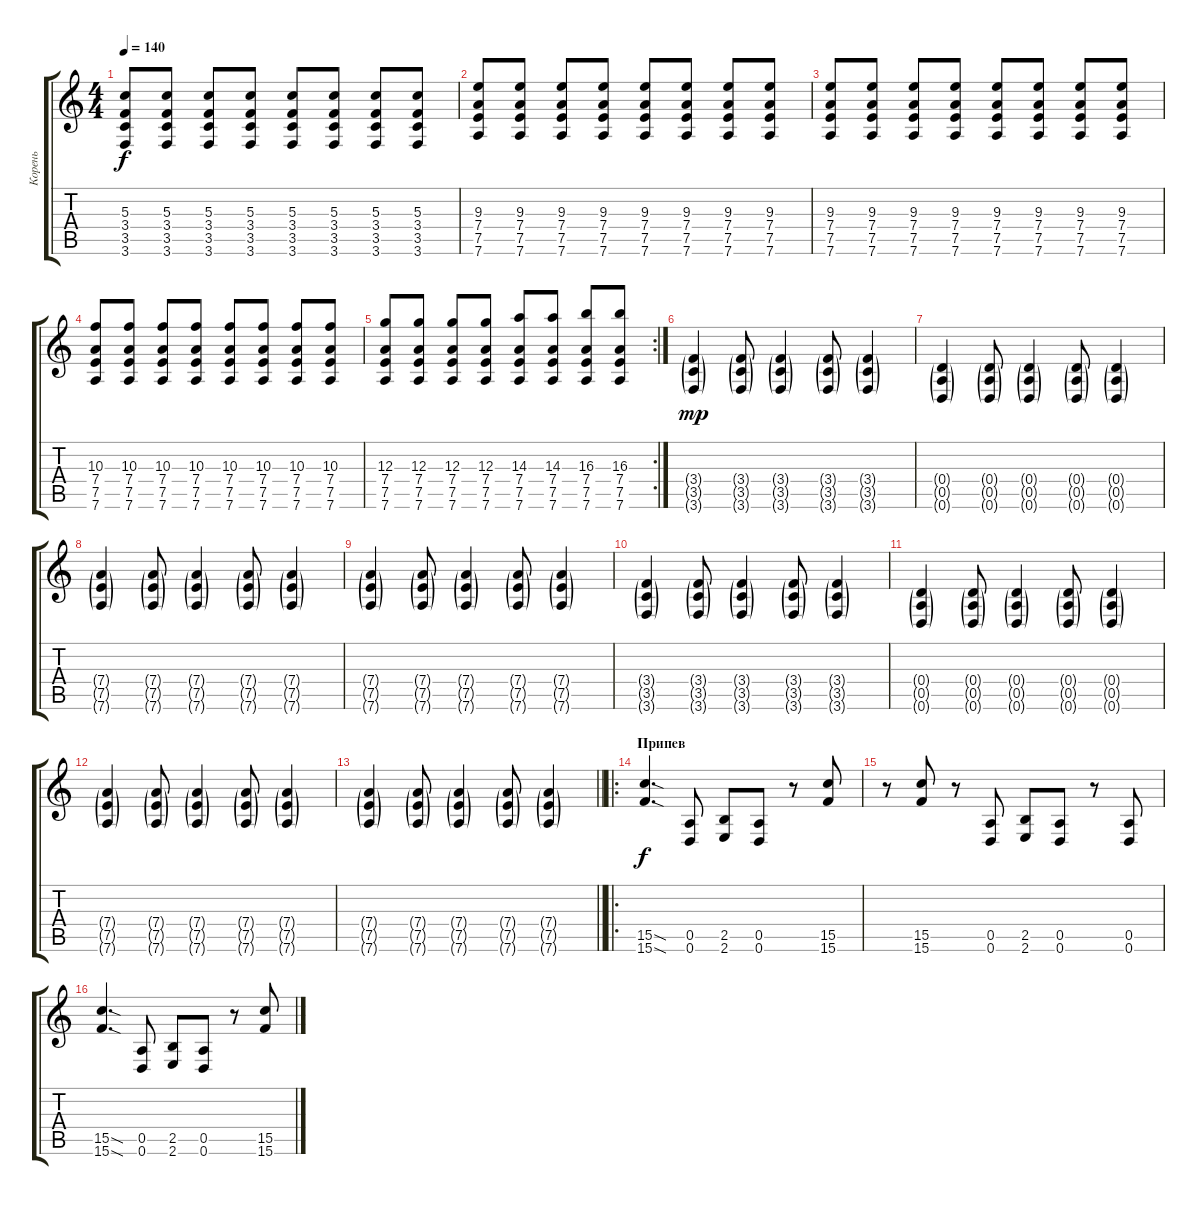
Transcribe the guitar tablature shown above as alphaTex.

\track ("Корень" "Корень") {instrument overdrivenguitar}
\staff {score tabs}
\tuning (E4 B3 G3 D3 A2 D2) {hide}
\ts (4 4)
\tempo 140
\clef g2
\ks c
(5.3 3.4 3.5 3.6).8{dy f} (5.3 3.4 3.5 3.6).8 (5.3 3.4 3.5 3.6).8 (5.3 3.4 3.5 3.6).8 (5.3 3.4 3.5 3.6).8 (5.3 3.4 3.5 3.6).8 (5.3 3.4 3.5 3.6).8 (5.3 3.4 3.5 3.6).8 |
(9.3 7.4 7.5 7.6).8 (9.3 7.4 7.5 7.6).8 (9.3 7.4 7.5 7.6).8 (9.3 7.4 7.5 7.6).8 (9.3 7.4 7.5 7.6).8 (9.3 7.4 7.5 7.6).8 (9.3 7.4 7.5 7.6).8 (9.3 7.4 7.5 7.6).8 |
(9.3 7.4 7.5 7.6).8 (9.3 7.4 7.5 7.6).8 (9.3 7.4 7.5 7.6).8 (9.3 7.4 7.5 7.6).8 (9.3 7.4 7.5 7.6).8 (9.3 7.4 7.5 7.6).8 (9.3 7.4 7.5 7.6).8 (9.3 7.4 7.5 7.6).8 |
(10.3 7.4 7.5 7.6).8 (10.3 7.4 7.5 7.6).8 (10.3 7.4 7.5 7.6).8 (10.3 7.4 7.5 7.6).8 (10.3 7.4 7.5 7.6).8 (10.3 7.4 7.5 7.6).8 (10.3 7.4 7.5 7.6).8 (10.3 7.4 7.5 7.6).8 |
\rc 2
(12.3 7.4 7.5 7.6).8 (12.3 7.4 7.5 7.6).8 (12.3 7.4 7.5 7.6).8 (12.3 7.4 7.5 7.6).8 (14.3 7.4 7.5 7.6).8 (14.3 7.4 7.5 7.6).8 (16.3 7.4 7.5 7.6).8 (16.3 7.4 7.5 7.6).8 |
(3.4{g} 3.5{g} 3.6{g}).4{dy mp} (3.4{g} 3.5{g} 3.6{g}).8 (3.4{g} 3.5{g} 3.6{g}).4 (3.4{g} 3.5{g} 3.6{g}).8 (3.4{g} 3.5{g} 3.6{g}).4 |
(0.4{g} 0.5{g} 0.6{g}).4 (0.4{g} 0.5{g} 0.6{g}).8 (0.4{g} 0.5{g} 0.6{g}).4 (0.4{g} 0.5{g} 0.6{g}).8 (0.4{g} 0.5{g} 0.6{g}).4 |
(7.4{g} 7.5{g} 7.6{g}).4 (7.4{g} 7.5{g} 7.6{g}).8 (7.4{g} 7.5{g} 7.6{g}).4 (7.4{g} 7.5{g} 7.6{g}).8 (7.4{g} 7.5{g} 7.6{g}).4 |
(7.4{g} 7.5{g} 7.6{g}).4 (7.4{g} 7.5{g} 7.6{g}).8 (7.4{g} 7.5{g} 7.6{g}).4 (7.4{g} 7.5{g} 7.6{g}).8 (7.4{g} 7.5{g} 7.6{g}).4 |
(3.4{g} 3.5{g} 3.6{g}).4 (3.4{g} 3.5{g} 3.6{g}).8 (3.4{g} 3.5{g} 3.6{g}).4 (3.4{g} 3.5{g} 3.6{g}).8 (3.4{g} 3.5{g} 3.6{g}).4 |
(0.4{g} 0.5{g} 0.6{g}).4 (0.4{g} 0.5{g} 0.6{g}).8 (0.4{g} 0.5{g} 0.6{g}).4 (0.4{g} 0.5{g} 0.6{g}).8 (0.4{g} 0.5{g} 0.6{g}).4 |
(7.4{g} 7.5{g} 7.6{g}).4 (7.4{g} 7.5{g} 7.6{g}).8 (7.4{g} 7.5{g} 7.6{g}).4 (7.4{g} 7.5{g} 7.6{g}).8 (7.4{g} 7.5{g} 7.6{g}).4 |
\barLineRight lightlight
(7.4{g} 7.5{g} 7.6{g}).4 (7.4{g} 7.5{g} 7.6{g}).8 (7.4{g} 7.5{g} 7.6{g}).4 (7.4{g} 7.5{g} 7.6{g}).8 (7.4{g} 7.5{g} 7.6{g}).4 |
\ro
\section ("" "Припев")
(15.5{sod} 15.6{sod}).4{d dy f} (0.5 0.6).8 (2.5 2.6).8 (0.5 0.6).8 r.8 (15.5 15.6).8 |
r.8 (15.5 15.6).8 r.8 (0.5 0.6).8 (2.5 2.6).8 (0.5 0.6).8 r.8 (0.5 0.6).8 |
(15.5{sod} 15.6{sod}).4{d} (0.5 0.6).8 (2.5 2.6).8 (0.5 0.6).8 r.8 (15.5 15.6).8
